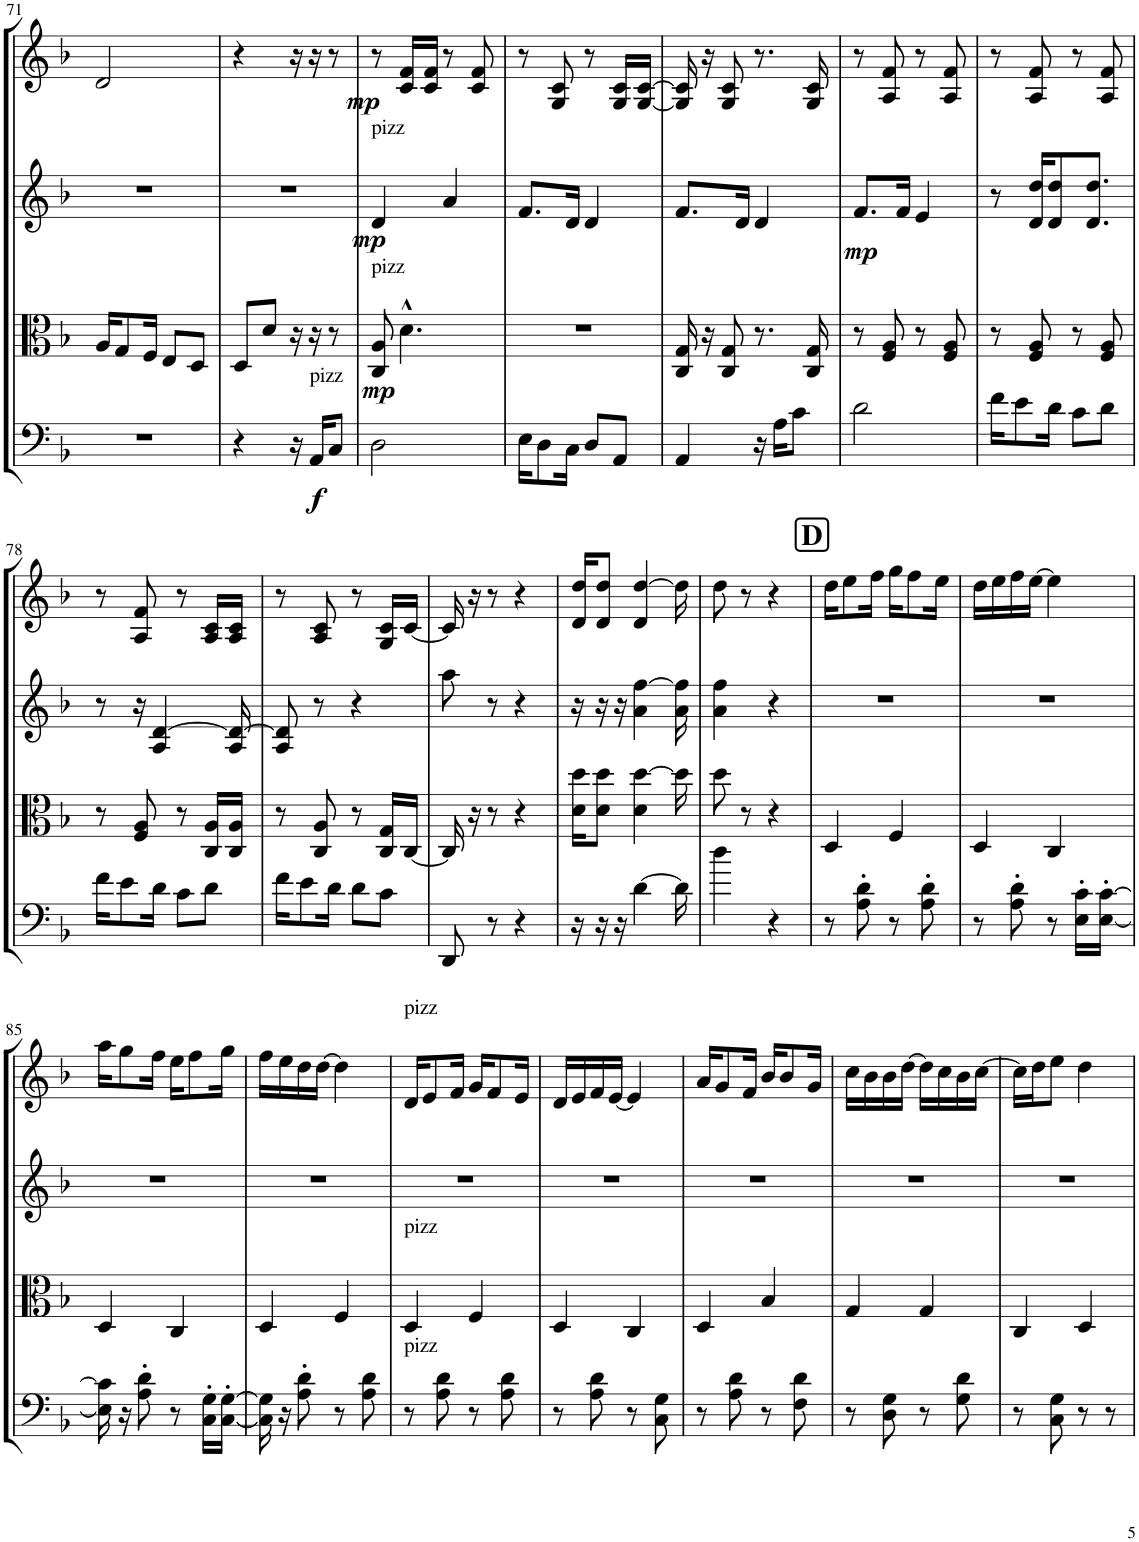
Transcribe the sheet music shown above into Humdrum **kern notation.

**kern	**dynam	**kern	**dynam	**kern	**dynam	**kern	**dynam
*part4	*part4	*part3	*part3	*part2	*part2	*part1	*part1
*staff4	*staff4	*staff3	*staff3	*staff2	*staff2	*staff1	*staff1
*I"Violoncello	*	*I"Viola	*	*I"Violin II	*	*I"Violin I	*
*I'Vc	*	*I'Vla	*	*I'Vln	*	*I'Vln	*
!!LO:PB:g=z
*clefF4	*	*clefC3	*	*clefG2	*	*clefG2	*
*k[b-]	*	*k[b-]	*	*k[b-]	*	*k[b-]	*
*M2/4	*	*M2/4	*	*M2/4	*	*M2/4	*
=71	=71	=71	=71	=71	=71	=71	=71
2r	.	16A/KL	.	2r	.	2d/	.
.	.	8G/	.	.	.	.	.
.	.	16F/Jk	.	.	.	.	.
.	.	8E/L	.	.	.	.	.
.	.	8D/J	.	.	.	.	.
=72	=72	=72	=72	=72	=72	=72	=72
4r	.	8D/L	.	2r	.	4r	.
.	.	8d/J	.	.	.	.	.
16r	.	16r	.	.	.	16r	.
!LO:TX:a:t=pizz	!	!	!	!	!	!	!
!	!LO:DY:b	!	!	!	!	!	!
16AA/KL	f	16r	.	.	.	16r	.
!	!	!	!	!	!	!	!LO:DY:b
8C/J	.	8r	.	.	.	8r	mp
=73	=73	=73	=73	=73	=73	=73	=73
!	!	!	!	!LO:TX:a:t=pizz	!	!	!
!	!	!LO:TX:a:t=pizz	!	!	!	!	!
!	!	!	!LO:DY:b	!	!LO:DY:b	!	!
2D\	.	8C/ 8A/	mp	4d/	mp	8r	.
.	.	4.d^^\	.	.	.	16c/ 16f/LL	.
.	.	.	.	.	.	16c/ 16f/JJ	.
.	.	.	.	4a/	.	8r	.
.	.	.	.	.	.	8c/ 8f/	.
=74	=74	=74	=74	=74	=74	=74	=74
16E\KL	.	2r	.	8.f/L	.	8r	.
8D\	.	.	.	.	.	.	.
.	.	.	.	.	.	8G/ 8c/	.
16C\Jk	.	.	.	16d/Jk	.	.	.
8D/L	.	.	.	4d/	.	8r	.
8AA/J	.	.	.	.	.	16G/ 16c/LL	.
.	.	.	.	.	.	[16G/ [16c/JJ	.
=75	=75	=75	=75	=75	=75	=75	=75
4AA/	.	16C/ 16G/	.	8.f/L	.	16G/] 16c/]	.
.	.	16r	.	.	.	16r	.
.	.	8C/ 8G/	.	.	.	8G/ 8c/	.
.	.	.	.	16d/Jk	.	.	.
16r	.	8.r	.	4d/	.	8.r	.
16A\KL	.	.	.	.	.	.	.
8c\J	.	.	.	.	.	.	.
.	.	16C/ 16G/	.	.	.	16G/ 16c/	.
=76	=76	=76	=76	=76	=76	=76	=76
!	!	!	!	!	!LO:DY:b	!	!
2d\	.	8r	.	8.f/L	mp	8r	.
.	.	8F/ 8A/	.	.	.	8A/ 8f/	.
.	.	.	.	16f/Jk	.	.	.
.	.	8r	.	4e/	.	8r	.
.	.	8F/ 8A/	.	.	.	8A/ 8f/	.
=77	=77	=77	=77	=77	=77	=77	=77
16f\KL	.	8r	.	8r	.	8r	.
8e\	.	.	.	.	.	.	.
.	.	8F/ 8A/	.	16d/ 16dd/KL	.	8A/ 8f/	.
16d\Jk	.	.	.	8d/ 8dd/	.	.	.
8c\L	.	8r	.	.	.	8r	.
.	.	.	.	8.d/ 8.dd/J	.	.	.
8d\J	.	8F/ 8A/	.	.	.	8A/ 8f/	.
!!LO:LB:g=z
=78	=78	=78	=78	=78	=78	=78	=78
16f\KL	.	8r	.	8r	.	8r	.
8e\	.	.	.	.	.	.	.
.	.	8F/ 8A/	.	16r	.	8A/ 8f/	.
16d\Jk	.	.	.	4A/ [4d/	.	.	.
8c\L	.	8r	.	.	.	8r	.
8d\J	.	16C/ 16A/LL	.	.	.	16A/ 16c/LL	.
.	.	16C/ 16A/JJ	.	16A/ 16d/_	.	16A/ 16c/JJ	.
=79	=79	=79	=79	=79	=79	=79	=79
16f\KL	.	8r	.	8A/ 8d/]	.	8r	.
8e\	.	.	.	.	.	.	.
.	.	8C/ 8A/	.	8r	.	8A/ 8c/	.
16d\Jk	.	.	.	.	.	.	.
8d\L	.	8r	.	4r	.	8r	.
8c\J	.	16C/ 16G/LL	.	.	.	16G/ 16c/LL	.
.	.	[16C/JJ	.	.	.	[16c/JJ	.
=80	=80	=80	=80	=80	=80	=80	=80
8DD/	.	16C/]	.	8aa\	.	16c/]	.
.	.	16r	.	.	.	16r	.
8r	.	8r	.	8r	.	8r	.
4r	.	4r	.	4r	.	4r	.
=81	=81	=81	=81	=81	=81	=81	=81
16r	.	16d\ 16dd\KL	.	16r	.	16d/ 16dd/KL	.
16r	.	8d\ 8dd\J	.	16r	.	8d/ 8dd/J	.
16r	.	.	.	16r	.	.	.
[4d\	.	4d\ [4dd\	.	4a\ [4ff\	.	4d/ [4dd/	.
16d\]	.	16dd\]	.	16a\ 16ff\]	.	16dd\]	.
=82	=82	=82	=82	=82	=82	=82	=82
4dd\	.	8dd\	.	4a\ 4ff\	.	8dd\	.
.	.	8r	.	.	.	8r	.
4r	.	4r	.	4r	.	4r	.
!!LO:REH:place=s1:a:B:cj:fs=14:t=D
=83	=83	=83	=83	=83	=83	=83	=83
8r	.	4D/	.	2r	.	16dd\KL	.
.	.	.	.	.	.	8ee\	.
8A\' 8d\'	.	.	.	.	.	.	.
.	.	.	.	.	.	16ff\Jk	.
8r	.	4F/	.	.	.	16gg\KL	.
.	.	.	.	.	.	8ff\	.
8A\' 8d\'	.	.	.	.	.	.	.
.	.	.	.	.	.	16ee\Jk	.
=84	=84	=84	=84	=84	=84	=84	=84
8r	.	4D/	.	2r	.	16dd\LL	.
.	.	.	.	.	.	16ee\	.
8A\' 8d\'	.	.	.	.	.	16ff\	.
.	.	.	.	.	.	[16ee\JJ	.
8r	.	4C/	.	.	.	4ee\]	.
16E\' 16c\'LL	.	.	.	.	.	.	.
[16E\' [16c\'JJ	.	.	.	.	.	.	.
!!LO:LB:g=z
=85	=85	=85	=85	=85	=85	=85	=85
16E\] 16c\]	.	4D/	.	2r	.	16aa\KL	.
16r	.	.	.	.	.	8gg\	.
8A\' 8d\'	.	.	.	.	.	.	.
.	.	.	.	.	.	16ff\Jk	.
8r	.	4C/	.	.	.	16ee\KL	.
.	.	.	.	.	.	8ff\	.
16C\' 16G\'LL	.	.	.	.	.	.	.
[16C\' [16G\'JJ	.	.	.	.	.	16gg\Jk	.
=86	=86	=86	=86	=86	=86	=86	=86
16C\] 16G\]	.	4D/	.	2r	.	16ff\LL	.
16r	.	.	.	.	.	16ee\	.
8A\' 8d\'	.	.	.	.	.	16dd\	.
.	.	.	.	.	.	[16dd\JJ	.
8r	.	4F/	.	.	.	4dd\]	.
8A\ 8d\	.	.	.	.	.	.	.
=87	=87	=87	=87	=87	=87	=87	=87
!	!	!	!	!	!	!LO:TX:a:t=pizz	!
!	!	!LO:TX:a:t=pizz	!	!	!	!	!
!LO:TX:a:t=pizz	!	!	!	!	!	!	!
8r	.	4D/	.	2r	.	16d/KL	.
.	.	.	.	.	.	8e/	.
8A\ 8d\	.	.	.	.	.	.	.
.	.	.	.	.	.	16f/Jk	.
8r	.	4F/	.	.	.	16g/KL	.
.	.	.	.	.	.	8f/	.
8A\ 8d\	.	.	.	.	.	.	.
.	.	.	.	.	.	16e/Jk	.
=88	=88	=88	=88	=88	=88	=88	=88
8r	.	4D/	.	2r	.	16d/LL	.
.	.	.	.	.	.	16e/	.
8A\ 8d\	.	.	.	.	.	16f/	.
.	.	.	.	.	.	[16e/JJ	.
8r	.	4C/	.	.	.	4e/]	.
8C\ 8G\	.	.	.	.	.	.	.
=89	=89	=89	=89	=89	=89	=89	=89
8r	.	4D/	.	2r	.	16a/KL	.
.	.	.	.	.	.	8g/	.
8A\ 8d\	.	.	.	.	.	.	.
.	.	.	.	.	.	16f/Jk	.
8r	.	4B-/	.	.	.	16b-/KL	.
.	.	.	.	.	.	8b-/	.
8F\ 8d\	.	.	.	.	.	.	.
.	.	.	.	.	.	16g/Jk	.
=90	=90	=90	=90	=90	=90	=90	=90
8r	.	4G/	.	2r	.	16cc\LL	.
.	.	.	.	.	.	16b-\	.
8D\ 8G\	.	.	.	.	.	16b-\	.
.	.	.	.	.	.	[16dd\JJ	.
8r	.	4G/	.	.	.	16dd\LL]	.
.	.	.	.	.	.	16cc\	.
8G\ 8d\	.	.	.	.	.	16b-\	.
.	.	.	.	.	.	[16cc\JJ	.
=91	=91	=91	=91	=91	=91	=91	=91
8r	.	4C/	.	2r	.	16cc\LL]	.
.	.	.	.	.	.	16dd\J	.
8C\ 8G\	.	.	.	.	.	8ee\J	.
8r	.	4D/	.	.	.	4dd\	.
8r	.	.	.	.	.	.	.
=	=	=	=	=	=	=	=
*-	*-	*-	*-	*-	*-	*-	*-
